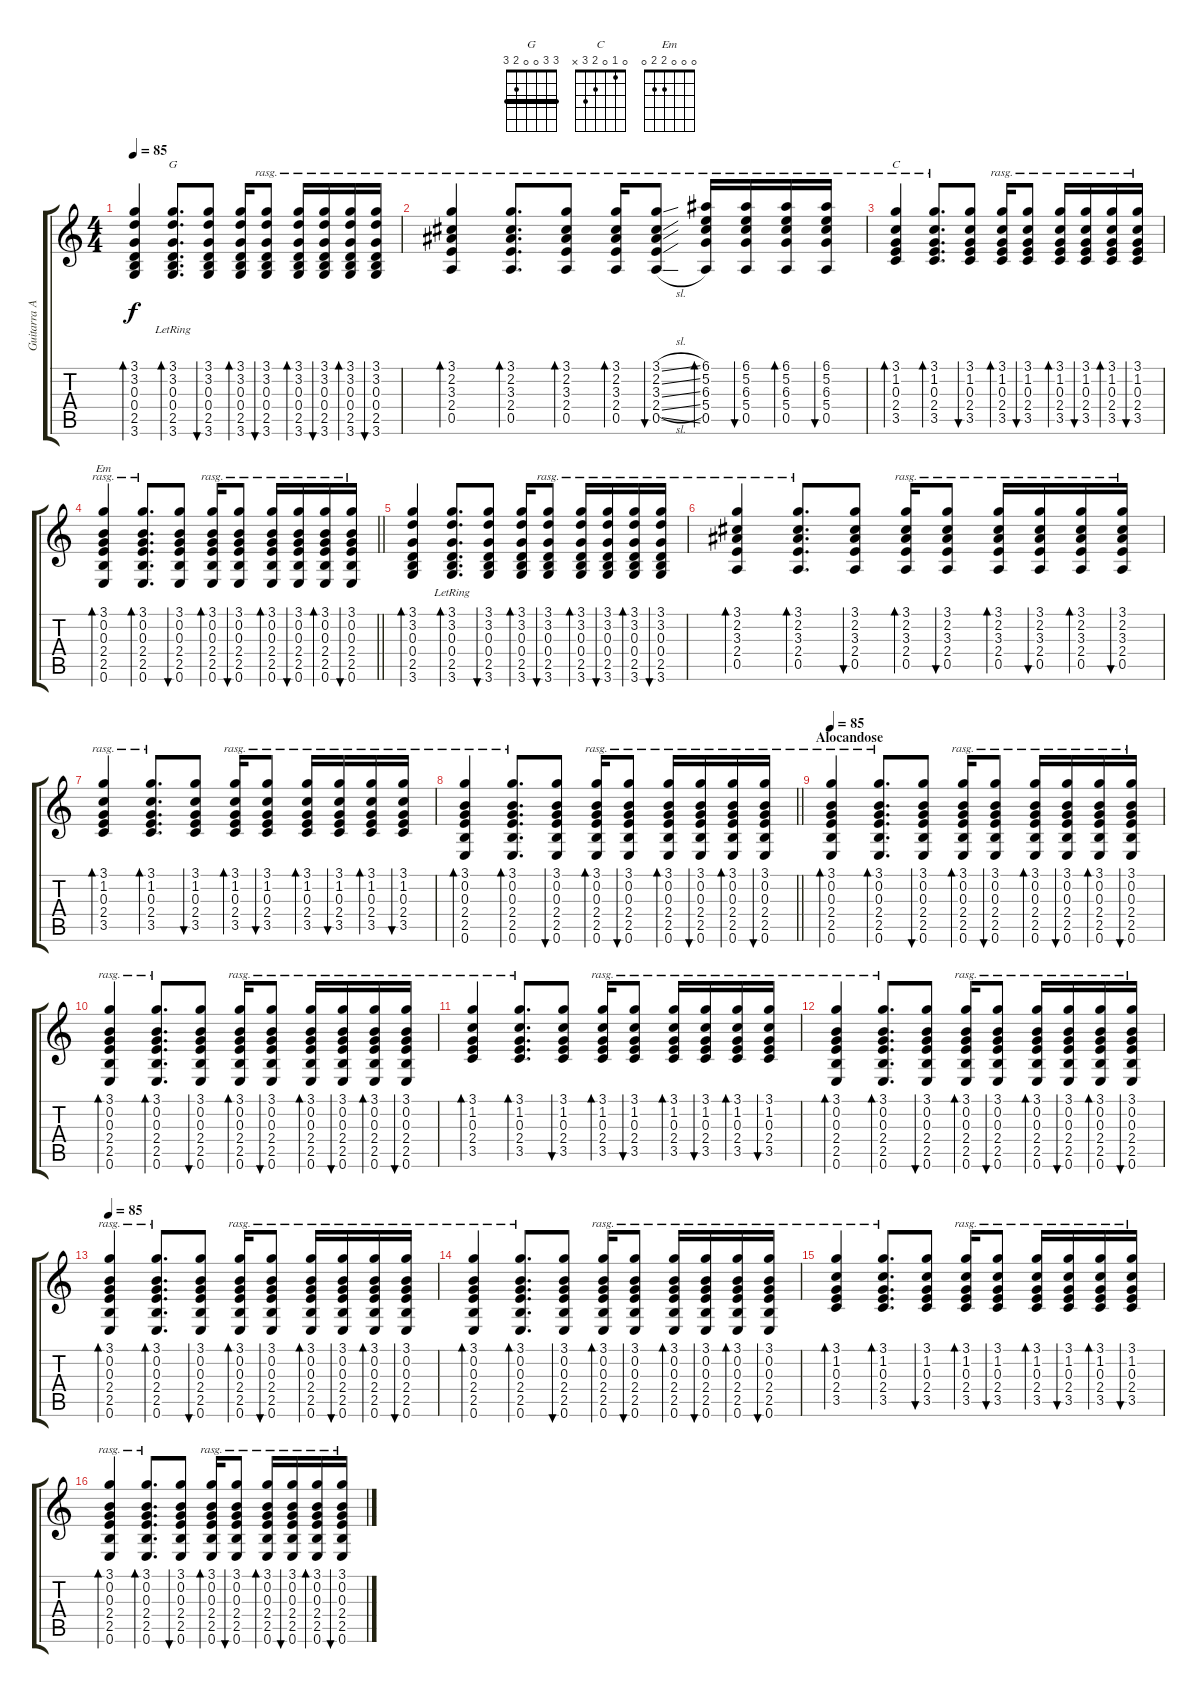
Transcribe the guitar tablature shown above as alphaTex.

\track ("Guitarra Acustica" "Guitarra A") {instrument acousticguitarsteel}
\staff {score tabs}
\tuning (E4 B3 G3 D3 A2 E2) {hide}
\chord ("G" 3 3 0 0 2 3) {barre 3}
\chord ("C" 0 1 0 2 3 x)
\chord ("Em" 0 0 0 2 2 0)
\ts (4 4)
\tempo 85
\clef g2
\ks c
(3.1 3.2 0.3 0.4 2.5 3.6).4{bd 120 dy f} (3.1 3.2 0.3 0.4 2.5{lr} 3.6).8{d bd 30 ch "G"} (3.1 3.2 0.3 0.4 2.5 3.6).8{bu 60} (3.1 3.2 0.3 0.4 2.5 3.6).16{bd 30} (3.1 3.2 0.3 0.4 2.5 3.6).8{bu 30 rasg ii} (3.1 3.2 0.3 0.4 2.5 3.6).16{bd 30 rasg ii} (3.1 3.2 0.3 0.4 2.5 3.6).16{bu 30 rasg ii} (3.1 3.2 0.3 0.4 2.5 3.6).16{bd 30 rasg ii} (3.1 3.2 0.3 0.4 2.5 3.6).16{bu 30 rasg ii} |
(3.1 2.2 3.3 2.4 0.5).4{bd 60 rasg ii} (3.1 2.2 3.3 2.4 0.5).8{d bd 30 rasg ii} (3.1 2.2 3.3 2.4 0.5).8{bd 30 rasg ii} (3.1 2.2 3.3 2.4 0.5).16{bd 30 rasg ii} (3.1{sl} 2.2{sl} 3.3{sl} 2.4{sl} 0.5{sl}).8{bu 30 rasg ii} (6.1 5.2 6.3 5.4 0.5).16{bd 30 rasg ii} (6.1 5.2 6.3 5.4 0.5).16{bu 30 rasg ii} (6.1 5.2 6.3 5.4 0.5).16{bd 30 rasg ii} (6.1 5.2 6.3 5.4 0.5).16{bu 30 rasg ii} |
(3.1 1.2 0.3 2.4 3.5).4{bd 30 ch "C" rasg ii} (3.1 1.2 0.3 2.4 3.5).8{d bd 30 rasg ii} (3.1 1.2 0.3 2.4 3.5).8{bu 60} (3.1 1.2 0.3 2.4 3.5).16{bd 30 rasg ii} (3.1 1.2 0.3 2.4 3.5).8{bu 30 rasg ii} (3.1 1.2 0.3 2.4 3.5).16{bd 30 rasg ii} (3.1 1.2 0.3 2.4 3.5).16{bu 30 rasg ii} (3.1 1.2 0.3 2.4 3.5).16{bd 30 rasg ii} (3.1 1.2 0.3 2.4 3.5).16{bu 30 rasg ii} |
\barLineRight lightlight
(3.1 0.2 0.3 2.4 2.5 0.6).4{bd 30 ch "Em" rasg ii} (3.1 0.2 0.3 2.4 2.5 0.6).8{d bd 30 rasg ii} (3.1 0.2 0.3 2.4 2.5 0.6).8{bu 60} (3.1 0.2 0.3 2.4 2.5 0.6).16{bd 30 rasg ii} (3.1 0.2 0.3 2.4 2.5 0.6).8{bu 30 rasg ii} (3.1 0.2 0.3 2.4 2.5 0.6).16{bd 30 rasg ii} (3.1 0.2 0.3 2.4 2.5 0.6).16{bu 30 rasg ii} (3.1 0.2 0.3 2.4 2.5 0.6).16{bd 30 rasg ii} (3.1 0.2 0.3 2.4 2.5 0.6).16{bu 30 rasg ii} |
(3.1 3.2 0.3 0.4 2.5 3.6).4{bd 120} (3.1 3.2 0.3 0.4 2.5{lr} 3.6).8{d bd 30} (3.1 3.2 0.3 0.4 2.5 3.6).8{bu 60} (3.1 3.2 0.3 0.4 2.5 3.6).16{bd 30} (3.1 3.2 0.3 0.4 2.5 3.6).8{bu 30 rasg ii} (3.1 3.2 0.3 0.4 2.5 3.6).16{bd 30 rasg ii} (3.1 3.2 0.3 0.4 2.5 3.6).16{bu 30 rasg ii} (3.1 3.2 0.3 0.4 2.5 3.6).16{bd 30 rasg ii} (3.1 3.2 0.3 0.4 2.5 3.6).16{bu 30 rasg ii} |
(3.1 2.2 3.3 2.4 0.5).4{bd 60 rasg ii} (3.1 2.2 3.3 2.4 0.5).8{d bd 30 rasg ii} (3.1 2.2 3.3 2.4 0.5).8{bu 60} (3.1 2.2 3.3 2.4 0.5).16{bd 30 rasg ii} (3.1 2.2 3.3 2.4 0.5).8{bu 30 rasg ii} (3.1 2.2 3.3 2.4 0.5).16{bd 30 rasg ii} (3.1 2.2 3.3 2.4 0.5).16{bu 30 rasg ii} (3.1 2.2 3.3 2.4 0.5).16{bd 30 rasg ii} (3.1 2.2 3.3 2.4 0.5).16{bu 30 rasg ii} |
(3.1 1.2 0.3 2.4 3.5).4{bd 30 rasg ii} (3.1 1.2 0.3 2.4 3.5).8{d bd 30 rasg ii} (3.1 1.2 0.3 2.4 3.5).8{bu 60} (3.1 1.2 0.3 2.4 3.5).16{bd 30 rasg ii} (3.1 1.2 0.3 2.4 3.5).8{bu 30 rasg ii} (3.1 1.2 0.3 2.4 3.5).16{bd 30 rasg ii} (3.1 1.2 0.3 2.4 3.5).16{bu 30 rasg ii} (3.1 1.2 0.3 2.4 3.5).16{bd 30 rasg ii} (3.1 1.2 0.3 2.4 3.5).16{bu 30 rasg ii} |
\barLineRight lightlight
(3.1 0.2 0.3 2.4 2.5 0.6).4{bd 30 rasg ii} (3.1 0.2 0.3 2.4 2.5 0.6).8{d bd 30 rasg ii} (3.1 0.2 0.3 2.4 2.5 0.6).8{bu 60} (3.1 0.2 0.3 2.4 2.5 0.6).16{bd 30 rasg ii} (3.1 0.2 0.3 2.4 2.5 0.6).8{bu 30 rasg ii} (3.1 0.2 0.3 2.4 2.5 0.6).16{bd 30 rasg ii} (3.1 0.2 0.3 2.4 2.5 0.6).16{bu 30 rasg ii} (3.1 0.2 0.3 2.4 2.5 0.6).16{bd 30 rasg ii} (3.1 0.2 0.3 2.4 2.5 0.6).16{bu 30 rasg ii} |
\section ("" "Alocandose")
\tempo 85
(3.1 0.2 0.3 2.4 2.5 0.6).4{bd 30 rasg ii} (3.1 0.2 0.3 2.4 2.5 0.6).8{d bd 30 rasg ii} (3.1 0.2 0.3 2.4 2.5 0.6).8{bu 60} (3.1 0.2 0.3 2.4 2.5 0.6).16{bd 30 rasg ii} (3.1 0.2 0.3 2.4 2.5 0.6).8{bu 30 rasg ii} (3.1 0.2 0.3 2.4 2.5 0.6).16{bd 30 rasg ii} (3.1 0.2 0.3 2.4 2.5 0.6).16{bu 30 rasg ii} (3.1 0.2 0.3 2.4 2.5 0.6).16{bd 30 rasg ii} (3.1 0.2 0.3 2.4 2.5 0.6).16{bu 30 rasg ii} |
(3.1 0.2 0.3 2.4 2.5 0.6).4{bd 30 rasg ii} (3.1 0.2 0.3 2.4 2.5 0.6).8{d bd 30 rasg ii} (3.1 0.2 0.3 2.4 2.5 0.6).8{bu 60} (3.1 0.2 0.3 2.4 2.5 0.6).16{bd 30 rasg ii} (3.1 0.2 0.3 2.4 2.5 0.6).8{bu 30 rasg ii} (3.1 0.2 0.3 2.4 2.5 0.6).16{bd 30 rasg ii} (3.1 0.2 0.3 2.4 2.5 0.6).16{bu 30 rasg ii} (3.1 0.2 0.3 2.4 2.5 0.6).16{bd 30 rasg ii} (3.1 0.2 0.3 2.4 2.5 0.6).16{bu 30 rasg ii} |
(3.1 1.2 0.3 2.4 3.5).4{bd 30 rasg ii} (3.1 1.2 0.3 2.4 3.5).8{d bd 30 rasg ii} (3.1 1.2 0.3 2.4 3.5).8{bu 60} (3.1 1.2 0.3 2.4 3.5).16{bd 30 rasg ii} (3.1 1.2 0.3 2.4 3.5).8{bu 30 rasg ii} (3.1 1.2 0.3 2.4 3.5).16{bd 30 rasg ii} (3.1 1.2 0.3 2.4 3.5).16{bu 30 rasg ii} (3.1 1.2 0.3 2.4 3.5).16{bd 30 rasg ii} (3.1 1.2 0.3 2.4 3.5).16{bu 30 rasg ii} |
(3.1 0.2 0.3 2.4 2.5 0.6).4{bd 30 rasg ii} (3.1 0.2 0.3 2.4 2.5 0.6).8{d bd 30 rasg ii} (3.1 0.2 0.3 2.4 2.5 0.6).8{bu 60} (3.1 0.2 0.3 2.4 2.5 0.6).16{bd 30 rasg ii} (3.1 0.2 0.3 2.4 2.5 0.6).8{bu 30 rasg ii} (3.1 0.2 0.3 2.4 2.5 0.6).16{bd 30 rasg ii} (3.1 0.2 0.3 2.4 2.5 0.6).16{bu 30 rasg ii} (3.1 0.2 0.3 2.4 2.5 0.6).16{bd 30 rasg ii} (3.1 0.2 0.3 2.4 2.5 0.6).16{bu 30 rasg ii} |
\tempo 85
(3.1 0.2 0.3 2.4 2.5 0.6).4{bd 30 rasg ii} (3.1 0.2 0.3 2.4 2.5 0.6).8{d bd 30 rasg ii} (3.1 0.2 0.3 2.4 2.5 0.6).8{bu 60} (3.1 0.2 0.3 2.4 2.5 0.6).16{bd 30 rasg ii} (3.1 0.2 0.3 2.4 2.5 0.6).8{bu 30 rasg ii} (3.1 0.2 0.3 2.4 2.5 0.6).16{bd 30 rasg ii} (3.1 0.2 0.3 2.4 2.5 0.6).16{bu 30 rasg ii} (3.1 0.2 0.3 2.4 2.5 0.6).16{bd 30 rasg ii} (3.1 0.2 0.3 2.4 2.5 0.6).16{bu 30 rasg ii} |
(3.1 0.2 0.3 2.4 2.5 0.6).4{bd 30 rasg ii} (3.1 0.2 0.3 2.4 2.5 0.6).8{d bd 30 rasg ii} (3.1 0.2 0.3 2.4 2.5 0.6).8{bu 60} (3.1 0.2 0.3 2.4 2.5 0.6).16{bd 30 rasg ii} (3.1 0.2 0.3 2.4 2.5 0.6).8{bu 30 rasg ii} (3.1 0.2 0.3 2.4 2.5 0.6).16{bd 30 rasg ii} (3.1 0.2 0.3 2.4 2.5 0.6).16{bu 30 rasg ii} (3.1 0.2 0.3 2.4 2.5 0.6).16{bd 30 rasg ii} (3.1 0.2 0.3 2.4 2.5 0.6).16{bu 30 rasg ii} |
(3.1 1.2 0.3 2.4 3.5).4{bd 30 rasg ii} (3.1 1.2 0.3 2.4 3.5).8{d bd 30 rasg ii} (3.1 1.2 0.3 2.4 3.5).8{bu 60} (3.1 1.2 0.3 2.4 3.5).16{bd 30 rasg ii} (3.1 1.2 0.3 2.4 3.5).8{bu 30 rasg ii} (3.1 1.2 0.3 2.4 3.5).16{bd 30 rasg ii} (3.1 1.2 0.3 2.4 3.5).16{bu 30 rasg ii} (3.1 1.2 0.3 2.4 3.5).16{bd 30 rasg ii} (3.1 1.2 0.3 2.4 3.5).16{bu 30 rasg ii} |
(3.1 0.2 0.3 2.4 2.5 0.6).4{bd 30 rasg ii} (3.1 0.2 0.3 2.4 2.5 0.6).8{d bd 30 rasg ii} (3.1 0.2 0.3 2.4 2.5 0.6).8{bu 60} (3.1 0.2 0.3 2.4 2.5 0.6).16{bd 30 rasg ii} (3.1 0.2 0.3 2.4 2.5 0.6).8{bu 30 rasg ii} (3.1 0.2 0.3 2.4 2.5 0.6).16{bd 30 rasg ii} (3.1 0.2 0.3 2.4 2.5 0.6).16{bu 30 rasg ii} (3.1 0.2 0.3 2.4 2.5 0.6).16{bd 30 rasg ii} (3.1 0.2 0.3 2.4 2.5 0.6).16{bu 30 rasg ii}
